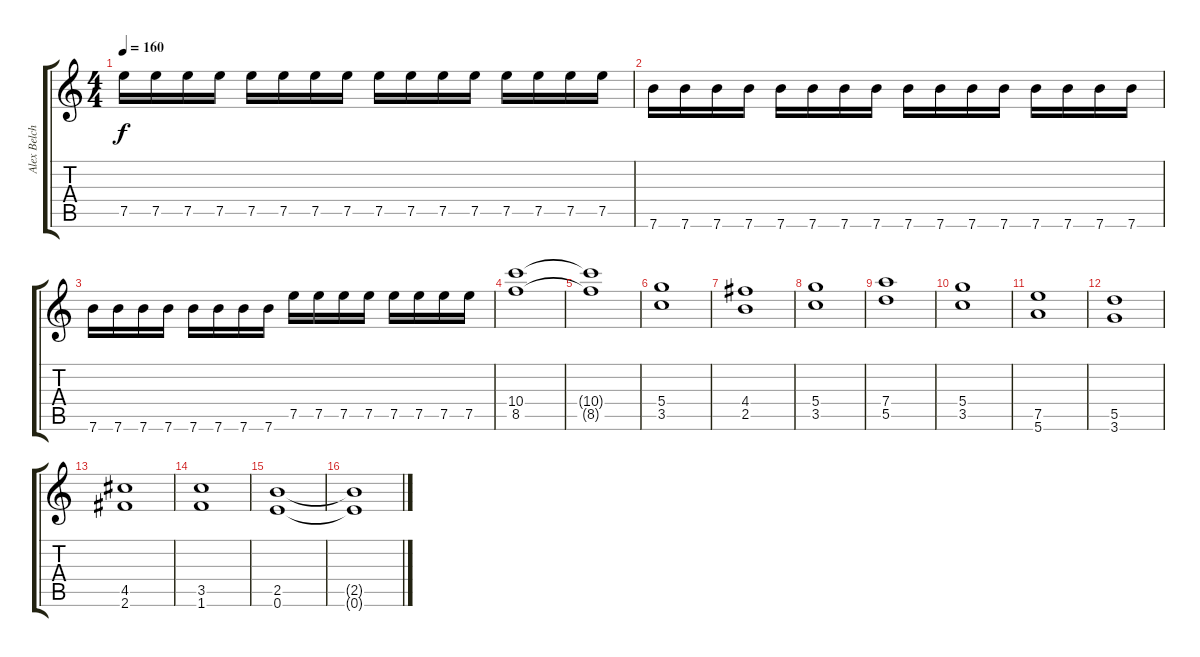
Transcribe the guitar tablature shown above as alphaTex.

\track ("Alex Belchior" "Alex Belch") {instrument overdrivenguitar}
\staff {score tabs}
\tuning (E4 B3 G4 D4 A3 E3) {hide}
\ts (4 4)
\tempo 160
\clef g2
\ks c
7.5.16{dy f} 7.5.16 7.5.16 7.5.16 7.5.16 7.5.16 7.5.16 7.5.16 7.5.16 7.5.16 7.5.16 7.5.16 7.5.16 7.5.16 7.5.16 7.5.16 |
7.6.16 7.6.16 7.6.16 7.6.16 7.6.16 7.6.16 7.6.16 7.6.16 7.6.16 7.6.16 7.6.16 7.6.16 7.6.16 7.6.16 7.6.16 7.6.16 |
7.6.16 7.6.16 7.6.16 7.6.16 7.6.16 7.6.16 7.6.16 7.6.16 7.5.16 7.5.16 7.5.16 7.5.16 7.5.16 7.5.16 7.5.16 7.5.16 |
(10.4 8.5).1 |
(10.4{t} 8.5{t}).1 |
(5.4 3.5).1 |
(4.4 2.5).1 |
(5.4 3.5).1 |
(7.4 5.5).1 |
(5.4 3.5).1 |
(7.5 5.6).1 |
(5.5 3.6).1 |
(4.5 2.6).1 |
(3.5 1.6).1 |
(2.5 0.6).1 |
(2.5{t} 0.6{t}).1
